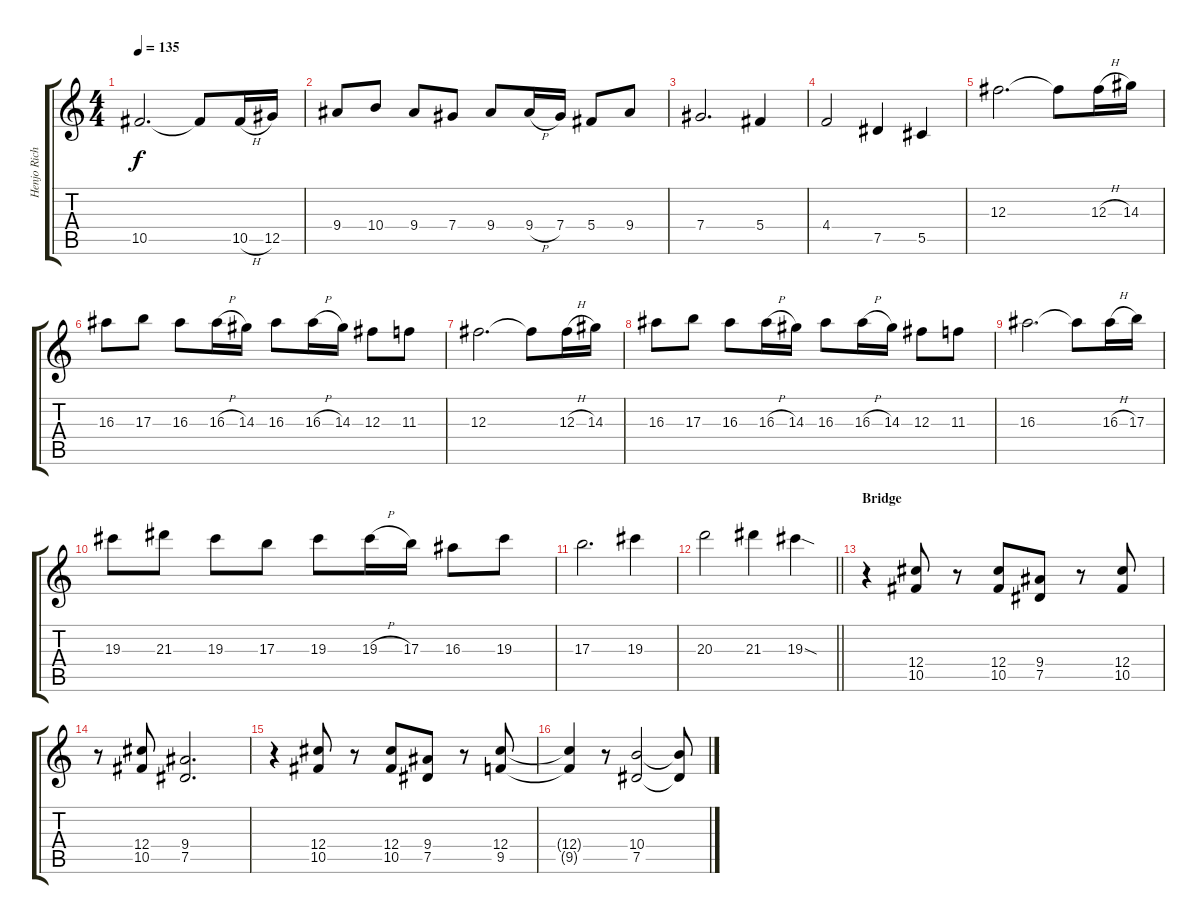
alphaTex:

\track ("Henjo Richter" "Henjo Rich") {instrument overdrivenguitar}
\staff {score tabs}
\tuning (Eb4 Bb3 Gb3 Db3 Ab2 Eb2) {hide}
\ts (4 4)
\tempo 135
\clef g2
\ks c
10.5.2{d dy f} 10.5{t}.8 10.5{h}.16 12.5.16 |
9.4.8 10.4.8 9.4.8 7.4.8 9.4.8 9.4{h}.16 7.4.16 5.4.8 9.4.8 |
7.4.2{d} 5.4.4 |
4.4.2 7.5.4 5.5.4 |
12.3.2{d} 12.3{t}.8 12.3{h}.16 14.3.16 |
16.3.8 17.3.8 16.3.8 16.3{h}.16 14.3.16 16.3.8 16.3{h}.16 14.3.16 12.3.8 11.3.8 |
12.3.2{d} 12.3{t}.8 12.3{h}.16 14.3.16 |
16.3.8 17.3.8 16.3.8 16.3{h}.16 14.3.16 16.3.8 16.3{h}.16 14.3.16 12.3.8 11.3.8 |
16.3.2{d} 16.3{t}.8 16.3{h}.16 17.3.16 |
19.3.8 21.3.8 19.3.8 17.3.8 19.3.8 19.3{h}.16 17.3.16 16.3.8 19.3.8 |
17.3.2{d} 19.3.4 |
\barLineRight lightlight
20.3.2 21.3.4 19.3{sod}.4 |
\section ("" "Bridge")
r.4 (12.4 10.5).8 r.8 (12.4 10.5).8 (9.4 7.5).8 r.8 (12.4 10.5).8 |
r.8 (12.4 10.5).8 (9.4 7.5).2{d} |
r.4 (12.4 10.5).8 r.8 (12.4 10.5).8 (9.4 7.5).8 r.8 (12.4 9.5).8 |
(12.4{t} 9.5{t}).4 r.8 (10.4 7.5).2 (10.4{t} 7.5{t}).8
